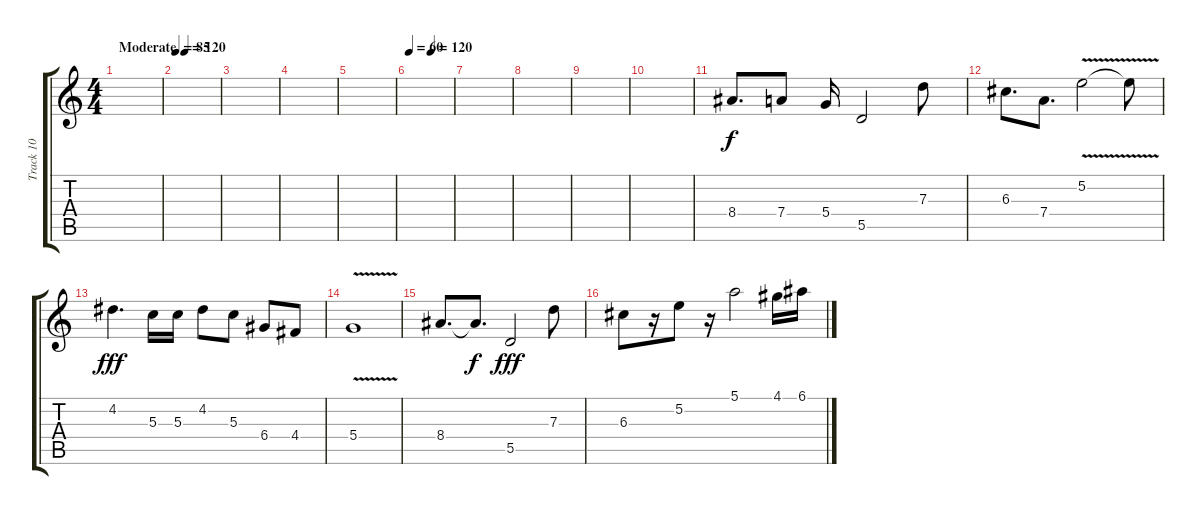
\track ("Track 10" "Track 10") {instrument overdrivenguitar}
\staff {score tabs}
\tuning (E4 B3 G3 D3 A2 E2) {hide}
\ts (4 4)
\tempo (120 "Moderate")
\clef g2
\ks c
|
\tempo 85
|
|
|
|
\tempo 60
\tempo (120 0.5)
|
|
|
|
|
8.4.8{d} 7.4.8 5.4.16 5.5.2 7.3.8 |
6.3.8{d} 7.4.8{d} 5.2{v}.2 5.2{t}.8{dy f} |
4.2.4{d dy fff} 5.3.16 5.3.16 4.2.8 5.3.8 6.4.8 4.4.8 |
5.4{v}.1 |
8.4.8{d} 8.4{t}.8{d dy f} 5.5.2{dy fff} 7.3.8 |
6.3.8 r.16 5.2.8 r.16 5.1.2 4.1.16 6.1.16
